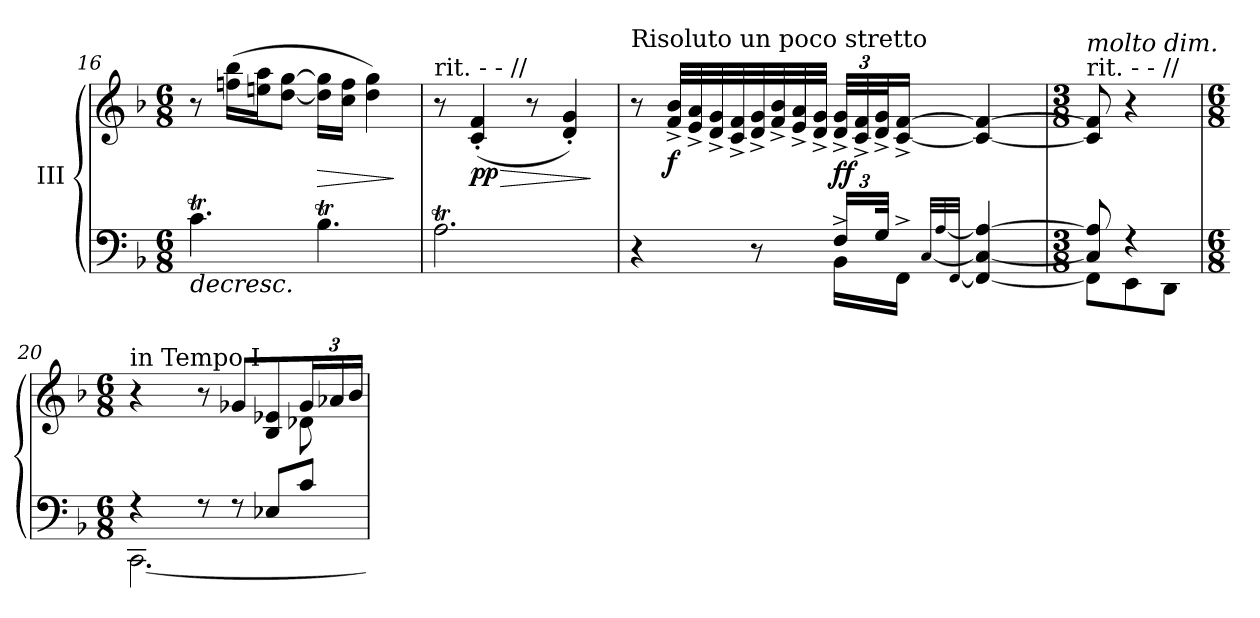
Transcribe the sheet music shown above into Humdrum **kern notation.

**kern	**kern	**dynam
*part1	*part1	*part1
*staff2	*staff1	*staff1/2
*I"III	*	*
!!LO:PB:g=z
*clefF4	*clefG2	*
*k[b-]	*k[b-]	*
*M6/8	*M6/8	*
=16	=16	=16
!	!	!LO:HP:b=2
!	!	!LO:DY:n=1:b
!	!	!LO:DY:n=2:b
4.cT\	8r	> other-dynamics pp
.	(>16ffn\ 16bb-\LL	.
.	16een\ 16aa\J	.
.	[8dd\ [8gg\J	.
!	!	!LO:HP:b
4.B-T\	16dd\] 16gg\]LL	>
.	16cc\ 16ff\JJ	.
.	4dd\ 4gg\)	.
.	.	]
=17	=17	=17
!	!LO:TX:t=rit.  -    -    //	!
!	!	!LO:DY:b=2
!	!	!LO:DY:n=1:b=2
2.At\	8r	other-dynamics pp
!	!	!LO:HP:b
!	!	!LO:DY:n=2:b
.	(<4c/' 4f/'	> pp
.	8r	.
.	4d/' 4g/')	.
.	.	]
=18	=18	=18
*^	*	*
!	!	!LO:TX:t=Risoluto un poco stretto	!
4r	4.ryy	8r	.
!	!	!	!LO:DY:b
.	.	32f/^ 32b-/^LLL	f
.	.	32e/^ 32a/^	.
.	.	32d/^ 32g/^	.
.	.	32c/^ 32f/^	.
8r	.	32d/^ 32g/^	.
.	.	32f/^ 32b-/^	.
.	.	32e/^ 32a/^	.
.	.	32d/^ 32g/^JJJ	.
*	*Xbrackettup	*Xbrackettup	*
!	!	!	!LO:DY:n=1:b
16BB-<<^\LL	24F/LL	48d/^ 48g/^LLL	] ff
.	.	48c/^ 48f/^	.
.	48G/JJk	48d/^ 48g/^J	.
16FF^<\JJ	4ryy	[16c/^ [16f/^JJ	.
[32qC/LLL	.	.	.
[32qA/	.	.	.
[32qFF/JJJ	.	.	.
4FF/_ 4C/_ 4A/_	.	4c/_ 4f/_	.
.	16ryy	.	.
=19	=19	=19	=19
*M3/8	*	*M3/8	*
!	!	!LO:TX:t=rit. -  -    //	!
!	!	!LO:TX:i:t=molto dim.	!
8C/] 8A/]	8FF<\L]	8c/] 8f/]	.
4r	8EE\	4r	.
.	8DD\J	.	.
!!LO:LB:g=z
=20	=20	=20	=20
*M6/8	*	*M6/8	*
*	*	*^	*
!	!	!LO:TX:t=in Tempo I	!	!
!	!	!	!	!LO:DY:b
!	!	!	!	!LO:DY:n=1:b
4r	[2.CC\	4r	8ryy	other-dynamics pp
*	*	*v	*v	*
8r	.	8r	.
8r	.	8g-X/L	.
8E-X/L	.	8B-/ 8e-X/	.
*	*	*^	*
8c/J	.	24g-/L	8d-X\	.
.	.	24a-X/	.	.
.	.	24b-/JJ	.	.
*v	*v	*	*	*
*	*v	*v	*
=	=	=
*-	*-	*-
